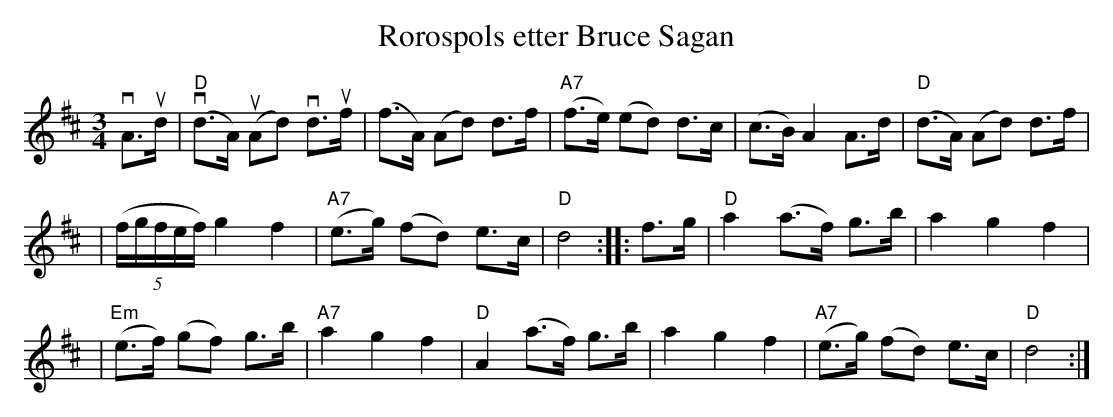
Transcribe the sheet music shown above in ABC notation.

X:1
T: R\orospols etter Bruce Sagan
M: 3/4
L: 1/8
K: D
vA>ud \
| "D"(vd>A) (uAd) vd>uf \
| (f>A) (Ad) d>f \
| "A7"(f>e) (ed) d>c \
| (c>B) A2 A>d \
| "D"(d>A) (Ad) d>f |
| ((5f/g/f/e/f/) g2 f2 \
| "A7"(e>g) (fd) e>c \
| "D"d4 :: f>g \
| "D"a2 (a>f) g>b \
| a2 g2 f2 |
| "Em"(e>f) (gf) g>b \
| "A7"a2 g2 f2 \
| "D"A2 (a>f) g>b \
| a2 g2 f2 \
| "A7"(e>g) (fd) e>c \
| "D"d4 :|
